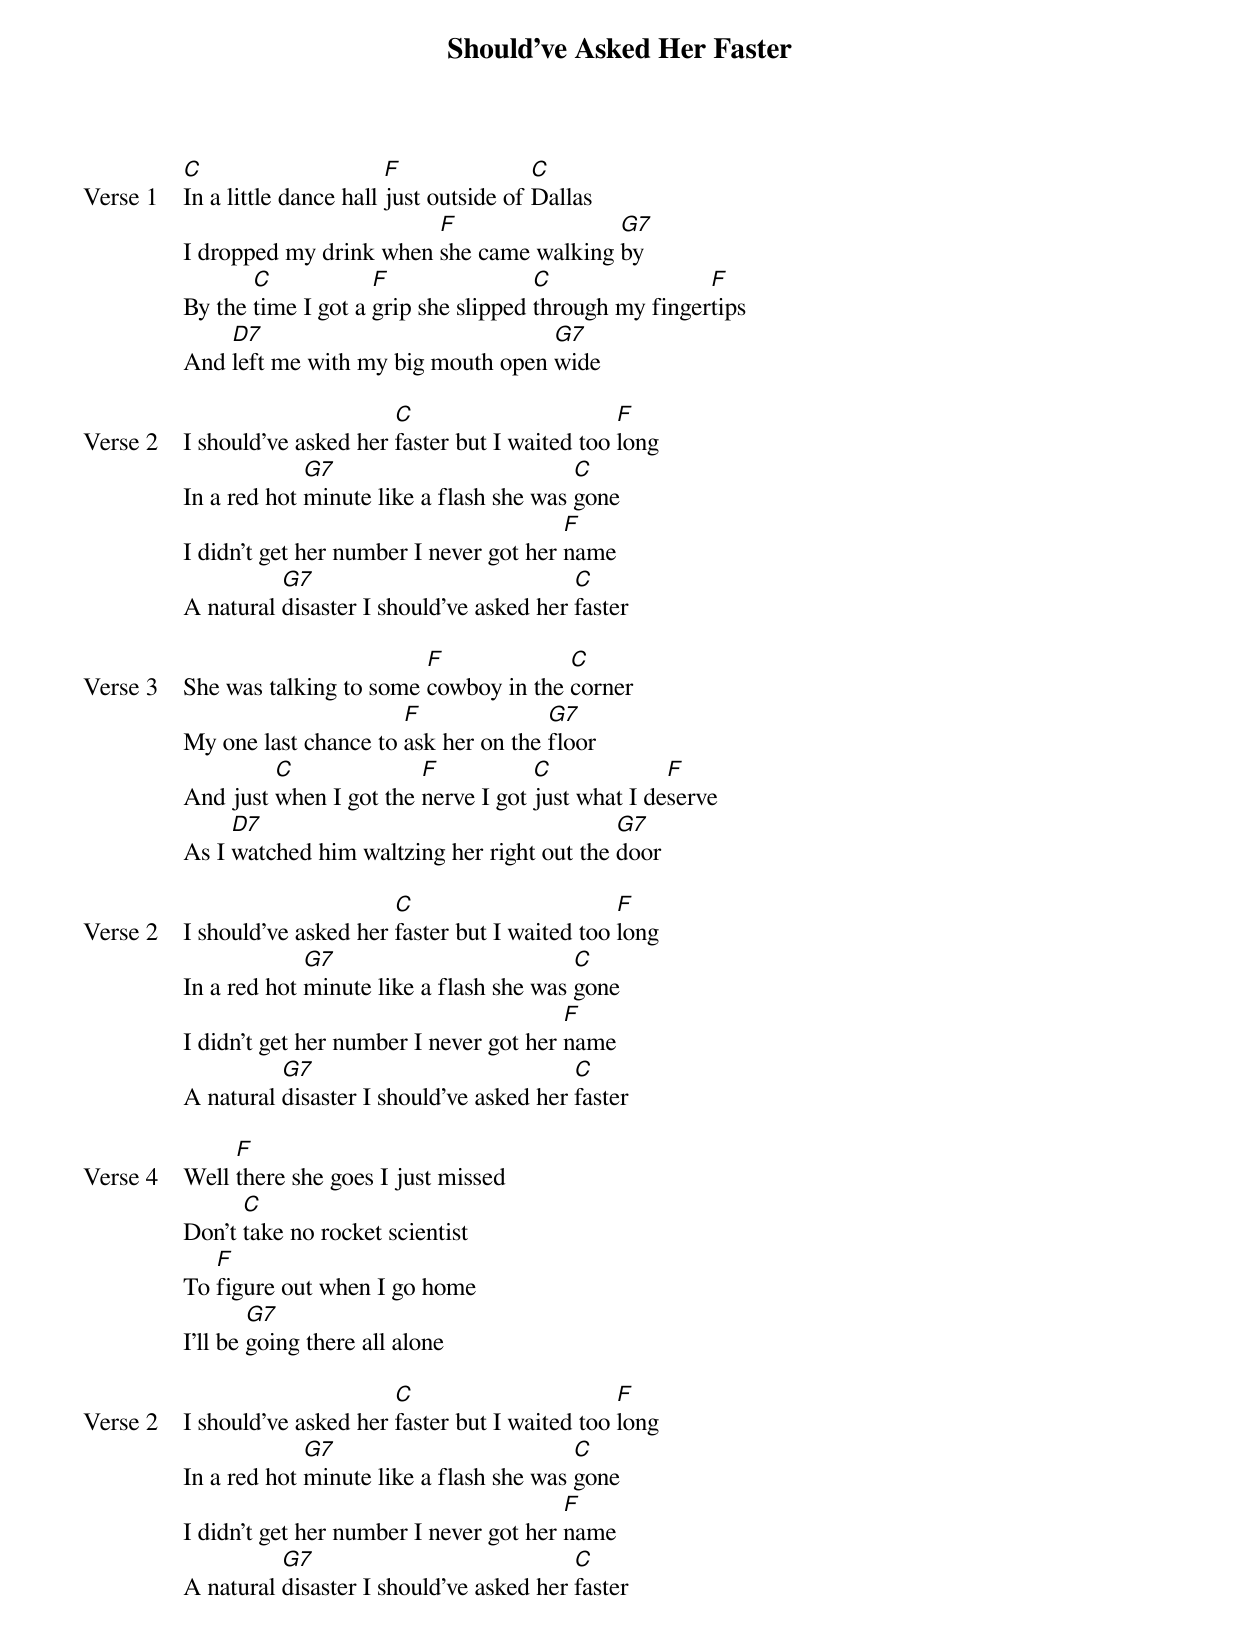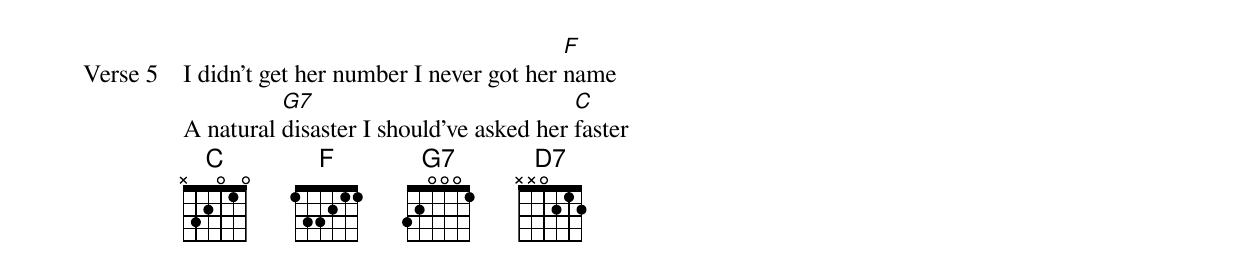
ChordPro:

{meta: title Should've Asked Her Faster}
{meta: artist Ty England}
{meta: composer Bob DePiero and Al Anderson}

{start_of_verse: Verse 1}
[C]In a little dance hall [F]just outside of [C]Dallas
I dropped my drink when [F]she came walking [G7]by
By the [C]time I got a [F]grip she slipped [C]through my finger[F]tips
And [D7]left me with my big mouth open [G7]wide
{end_of_verse}

{start_of_verse: Verse 2}
I should've asked her [C]faster but I waited too [F]long
In a red hot [G7]minute like a flash she was [C]gone
I didn't get her number I never got her [F]name
A natural [G7]disaster I should've asked her [C]faster
{end_of_verse}

{start_of_verse: Verse 3}
She was talking to some [F]cowboy in the [C]corner
My one last chance to [F]ask her on the [G7]floor
And just [C]when I got the [F]nerve I got [C]just what I de[F]serve
As I [D7]watched him waltzing her right out the [G7]door
{end_of_verse}

{start_of_verse: Verse 2}
I should've asked her [C]faster but I waited too [F]long
In a red hot [G7]minute like a flash she was [C]gone
I didn't get her number I never got her [F]name
A natural [G7]disaster I should've asked her [C]faster
{end_of_verse}

{start_of_verse: Verse 4}
Well [F]there she goes I just missed
Don't [C]take no rocket scientist
To [F]figure out when I go home
I'll be [G7]going there all alone
{end_of_verse}

{start_of_verse: Verse 2}
I should've asked her [C]faster but I waited too [F]long
In a red hot [G7]minute like a flash she was [C]gone
I didn't get her number I never got her [F]name
A natural [G7]disaster I should've asked her [C]faster
{end_of_verse}

{start_of_verse: Verse 5}
I didn't get her number I never got her [F]name
A natural [G7]disaster I should've asked her [C]faster
{end_of_verse}
